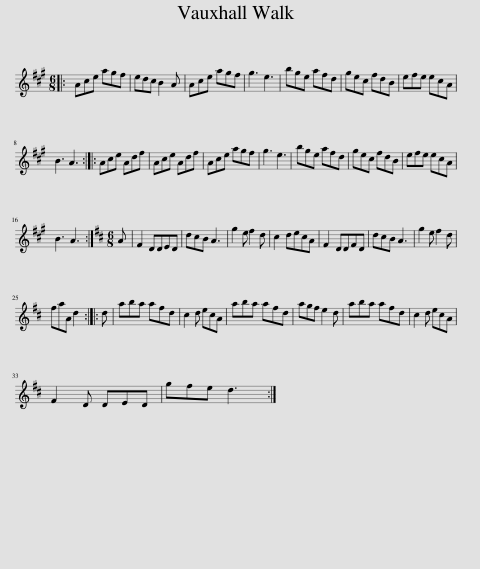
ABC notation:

X:1
L:1/8
M:6/8
I:linebreak $
K:A
V:1 treble
V:1
|: Ace agf | edc B2 A | Ace agf | g3 e3 | bge afd | %5
 gec fdB | efe ecA |$ B3 A3 :: Ace Adf | Ace Adf | %10
 Ace agf | g3 e3 | bge afd | gec fdB | efe ecA |$ %15
 B3 A3 :|[K:D][M:6/8] A | F2 DDED | dcB A3 | g2 e f2 d | %20
 c2 decA | F2 DDFD | dcB A3 | g2 e f2 d |$ faA d2 :: %25
 d | aba afd | c2 d ecA | aba afd | agf e2 d | %30
 aba afd | c2 d ecA |$ F2 D DED | gfe d3 :| %34
